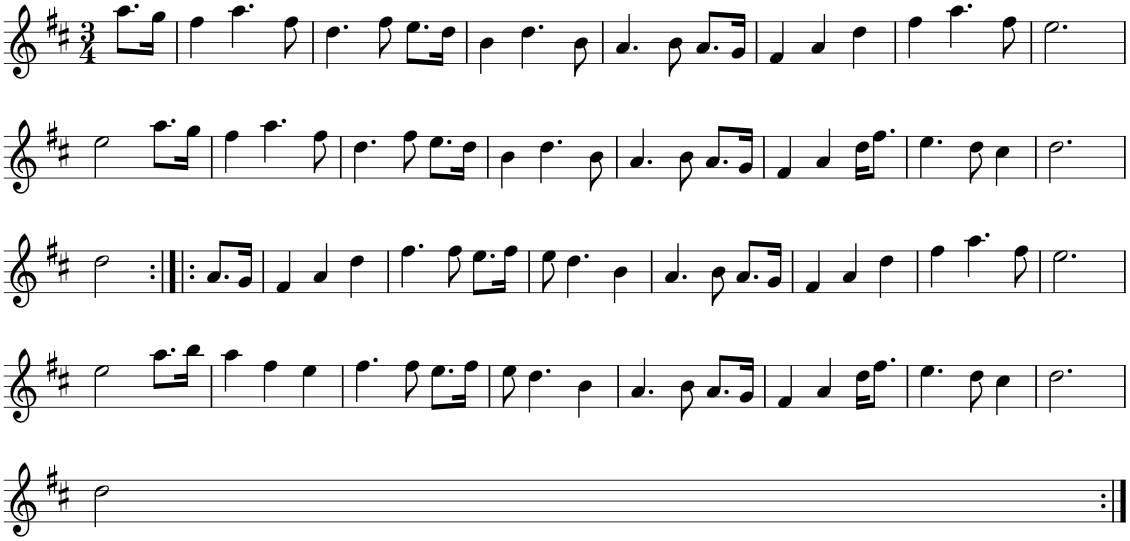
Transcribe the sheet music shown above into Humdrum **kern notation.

**kern
*part1
*staff1
*I"Piano
*I'Pno
*clefG2
*k[f#c#]
*D:
*M3/4
=1
8.aa\L
16gg\Jk
=2
4ff#\
4.aa\
8ff#\
=3
4.dd\
8ff#\
8.ee\L
16dd\Jk
=4
4b\
4.dd\
8b\
=5
4.a/
8b\
8.a/L
16g/Jk
=6
4f#/
4a/
4dd\
=7
4ff#\
4.aa\
8ff#\
=8
2.ee\
!!LO:LB:g=z
=9
2ee\
8.aa\L
16gg\Jk
=10
4ff#\
4.aa\
8ff#\
=11
4.dd\
8ff#\
8.ee\L
16dd\Jk
=12
4b\
4.dd\
8b\
=13
4.a/
8b\
8.a/L
16g/Jk
=14
4f#/
4a/
16dd\KL
8.ff#\J
=15
4.ee\
8dd\
4cc#\
=16
2.dd\
!!LO:LB:g=z
=17
2dd\
=18:|!|:
8.a/L
16g/Jk
=19
4f#/
4a/
4dd\
=20
4.ff#\
8ff#\
8.ee\L
16ff#\Jk
=21
8ee\
4.dd\
4b\
=22
4.a/
8b\
8.a/L
16g/Jk
=23
4f#/
4a/
4dd\
=24
4ff#\
4.aa\
8ff#\
=25
2.ee\
!!LO:LB:g=z
=26
2ee\
8.aa\L
16bb\Jk
=27
4aa\
4ff#\
4ee\
=28
4.ff#\
8ff#\
8.ee\L
16ff#\Jk
=29
8ee\
4.dd\
4b\
=30
4.a/
8b\
8.a/L
16g/Jk
=31
4f#/
4a/
16dd\KL
8.ff#\J
=32
4.ee\
8dd\
4cc#\
=33
2.dd\
!!LO:LB:g=z
=34
2dd\
=:|!
*-
